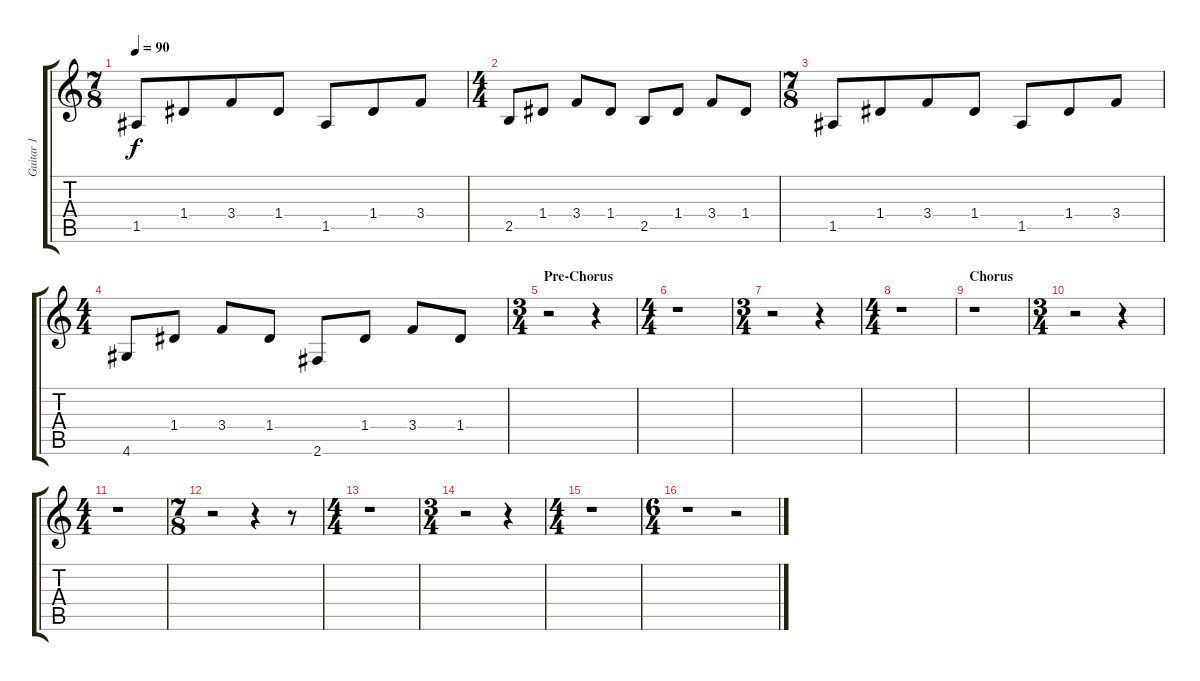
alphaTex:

\track ("Guitar 1" "Guitar 1") {instrument acousticguitarnylon}
\staff {score tabs}
\tuning (E4 B3 G3 D3 A2 E2) {hide}
\ts (7 8)
\tempo 90
\clef g2
\ks c
1.5.8{dy f} 1.4.8 3.4.8 1.4.8 1.5.8 1.4.8 3.4.8 |
\ts (4 4)
2.5.8 1.4.8 3.4.8 1.4.8 2.5.8 1.4.8 3.4.8 1.4.8 |
\ts (7 8)
1.5.8 1.4.8 3.4.8 1.4.8 1.5.8 1.4.8 3.4.8 |
\ts (4 4)
4.6.8 1.4.8 3.4.8 1.4.8 2.6.8 1.4.8 3.4.8 1.4.8 |
\ts (3 4)
\section ("" "Pre-Chorus")
r.2 r.4 |
\ts (4 4)
r.1 |
\ts (3 4)
r.2 r.4 |
\ts (4 4)
r.1 |
\section ("" "Chorus")
r.1 |
\ts (3 4)
r.2 r.4 |
\ts (4 4)
r.1 |
\ts (7 8)
r.2 r.4 r.8 |
\ts (4 4)
r.1 |
\ts (3 4)
r.2 r.4 |
\ts (4 4)
r.1 |
\ts (6 4)
r.1 r.2
